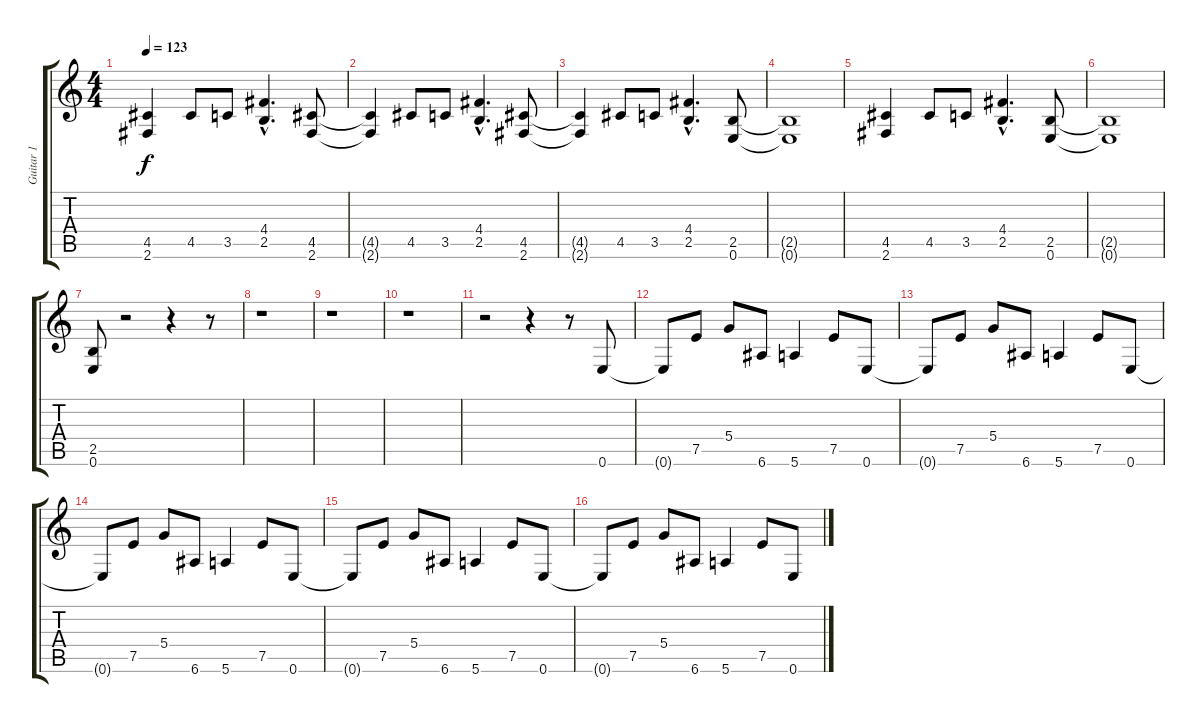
\track ("Guitar 1" "Guitar 1") {instrument electricguitarclean}
\staff {score tabs}
\tuning (E4 B3 G3 D3 A2 E2) {hide}
\ts (4 4)
\tempo 123
\clef g2
\ks c
(4.5 2.6).4{dy f} 4.5.8 3.5.8 (4.4{hac} 2.5{hac}).4{d} (4.5 2.6).8 |
(4.5{t} 2.6{t}).4 4.5.8 3.5.8 (4.4{hac} 2.5{hac}).4{d} (4.5 2.6).8 |
(4.5{t} 2.6{t}).4 4.5.8 3.5.8 (4.4{hac} 2.5{hac}).4{d} (2.5 0.6).8 |
(2.5{t} 0.6{t}).1 |
(4.5 2.6).4 4.5.8 3.5.8 (4.4{hac} 2.5{hac}).4{d} (2.5 0.6).8 |
(2.5{t} 0.6{t}).1 |
(2.5 0.6).8 r.2 r.4 r.8 |
r.1 |
r.1 |
r.1 |
r.2 r.4 r.8 0.6.8 |
0.6{t}.8 7.5.8 5.4.8 6.6.8 5.6.4 7.5.8 0.6.8 |
0.6{t}.8 7.5.8 5.4.8 6.6.8 5.6.4 7.5.8 0.6.8 |
0.6{t}.8 7.5.8 5.4.8 6.6.8 5.6.4 7.5.8 0.6.8 |
0.6{t}.8 7.5.8 5.4.8 6.6.8 5.6.4 7.5.8 0.6.8 |
0.6{t}.8 7.5.8 5.4.8 6.6.8 5.6.4 7.5.8 0.6.8
